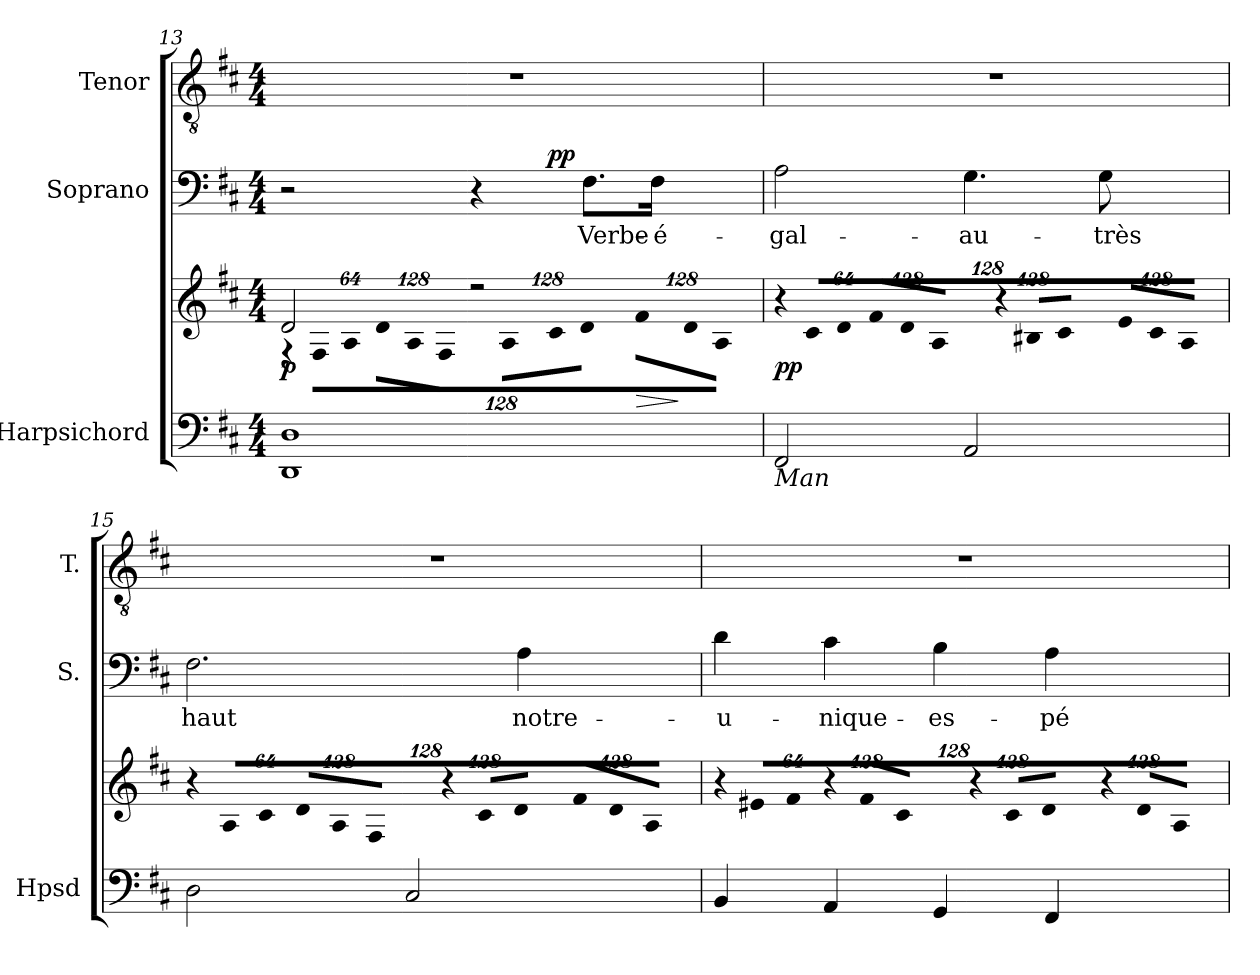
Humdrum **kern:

**kern	**kern	**dynam	**kern	**text	**dynam	**kern
*part3	*part3	*part3	*part2	*part2	*part2	*part1
*staff4	*staff3	*staff3/4	*staff2	*staff2	*staff2	*staff1
*I"Harpsichord	*	*	*I"Soprano	*	*	*I"Tenor
*I'Hpsd	*	*	*I'S.	*	*	*I'T.
!!LO:LB:g=z
*clefF4	*clefG2	*	*clefF4	*	*	*clefGv2
*	*	*	*	*	*	*ITrd7c12
*k[f#c#]	*k[f#c#]	*	*k[f#c#]	*	*	*k[f#c#]
*D:	*D:	*	*D:	*	*	*D:
*M4/4	*M4/4	*	*M4/4	*	*	*M4/4
=13	=13	=13	=13	=13	=13	=13
*	*^	*	*	*	*	*
*	*	*Xbrackettup	*	*	*	*	*
!	!	!LO:N:vis=8	!	!	!	!	!
*	*	*	*	*^	*	*	*
1DDi 1Di	2di/	1024%85r	p	2r	2ryy	.	.	1r
!	!	!LO:N:vis=8	!	!	!	!	!	!
.	.	1024%85F#i\L	.	.	.	.	.	.
!	!	!LO:N:vis=8	!	!	!	!	!	!
.	.	512%43Ai\J	.	.	.	.	.	.
!	!	!LO:N:vis=8	!	!	!	!	!	!
.	.	1024%85di\L	.	.	.	.	.	.
!	!	!LO:N:vis=8	!	!	!	!	!	!
.	.	1024%85Ai\	.	.	.	.	.	.
!	!	!LO:N:vis=8	!	!	!	!	!	!
.	.	512%43F#i\J	.	.	.	.	.	.
!	!	!LO:N:vis=8	!	!	!	!	!	!
.	2r	1024%85Ai\L	.	4r	8ryy	.	.	.
!	!	!LO:N:vis=8	!	!	!	!	!	!
.	.	1024%85c#i\	.	.	.	.	.	.
.	.	.	.	.	32ryy	.	.	.
.	.	.	.	.	128ryy	.	.	.
.	.	.	.	.	4ryy	.	pp	.
!	!	!LO:N:vis=8	!	!	!	!	!	!
.	.	512%43di\J	.	.	.	.	.	.
!	!	!LO:N:vis=8	!	!	!	!	!	!
!	!	!	!	!	!	!LO:LY:b:color=#000000	!	!
.	.	1024%85f#i\L	.	8.F#i\L	.	Verbe-	.	.
!	!	!LO:N:vis=8	!	!	!	!	!	!
.	.	1024%85di\	.	.	.	.	.	.
.	.	.	.	.	16ryy	.	.	.
!	!	!LO:N:vis=8	!LO:HP:b	!	!	!	!	!
.	.	512%43Ai\J	>	.	.	.	.	.
!	!	!	!	!	!	!LO:LY:b:color=#000000	!	!
.	.	.	.	16F#i\Jk	.	-é-	.	.
.	.	.	.	.	64.ryy	.	.	.
*	*v	*v	*	*	*	*	*	*
.	.	]	.	.	.	.	.
=14	=14	=14	=14	=14	=14	=14	=14
!	!LO:N:vis=8	!	!	!	!	!	!
*	*	*	*v	*v	*	*	*
*	*	*	*^	*	*	*
!LO:TX:b:i:t=Man	!	!	!	!	!	!	!
!	!	!	!	!	!LO:LY:b:color=#000000	!	!
*	*	*	*v	*v	*	*	*
2FF#i/	1024%85r	pp	2Ai\	-gal-	.	1r
!	!LO:N:vis=8	!	!	!	!	!
.	1024%85c#i/L	.	.	.	.	.
!	!LO:N:vis=8	!	!	!	!	!
.	512%43di/J	.	.	.	.	.
!	!LO:N:vis=8	!	!	!	!	!
.	1024%85f#i/L	.	.	.	.	.
!	!LO:N:vis=8	!	!	!	!	!
.	1024%85di/	.	.	.	.	.
!	!LO:N:vis=8	!	!	!	!	!
.	512%43Ai/J	.	.	.	.	.
!	!LO:N:vis=8	!	!	!	!	!
!	!	!	!	!LO:LY:b:color=#000000	!	!
2AAi/	1024%85r	.	4.Gi\	-au-	.	.
!	!LO:N:vis=8	!	!	!	!	!
.	1024%85B#Xi/L	.	.	.	.	.
!	!LO:N:vis=8	!	!	!	!	!
.	512%43c#i/J	.	.	.	.	.
!	!LO:N:vis=8	!	!	!	!	!
.	1024%85ei/L	.	.	.	.	.
!	!LO:N:vis=8	!	!	!	!	!
.	1024%85c#i/	.	.	.	.	.
!	!	!	!	!LO:LY:b:color=#000000	!	!
.	.	.	8Gi\	-très	.	.
!	!LO:N:vis=8	!	!	!	!	!
.	512%43Ai/J	.	.	.	.	.
=15	=15	=15	=15	=15	=15	=15
!	!LO:N:vis=8	!	!	!	!	!
!	!	!	!	!LO:LY:b:color=#000000	!	!
2Di\	1024%85r	.	2.F#i\	haut	.	1r
!	!LO:N:vis=8	!	!	!	!	!
.	1024%85Ai/L	.	.	.	.	.
!	!LO:N:vis=8	!	!	!	!	!
.	512%43c#i/J	.	.	.	.	.
!	!LO:N:vis=8	!	!	!	!	!
.	1024%85di/L	.	.	.	.	.
!	!LO:N:vis=8	!	!	!	!	!
.	1024%85Ai/	.	.	.	.	.
!	!LO:N:vis=8	!	!	!	!	!
.	512%43F#i/J	.	.	.	.	.
!	!LO:N:vis=8	!	!	!	!	!
2C#i/	1024%85r	.	.	.	.	.
!	!LO:N:vis=8	!	!	!	!	!
.	1024%85c#i/L	.	.	.	.	.
!	!LO:N:vis=8	!	!	!	!	!
.	512%43di/J	.	.	.	.	.
!	!LO:N:vis=8	!	!	!	!	!
!	!	!	!	!LO:LY:b:color=#000000	!	!
.	1024%85f#i/L	.	4Ai\	notre-	.	.
!	!LO:N:vis=8	!	!	!	!	!
.	1024%85di/	.	.	.	.	.
!	!LO:N:vis=8	!	!	!	!	!
.	512%43Ai/J	.	.	.	.	.
=16	=16	=16	=16	=16	=16	=16
!	!LO:N:vis=8	!	!	!	!	!
!	!	!	!	!LO:LY:b:color=#000000	!	!
4BBi/	1024%85r	.	4di\	-u-	.	1r
!	!LO:N:vis=8	!	!	!	!	!
.	1024%85e#Xi/L	.	.	.	.	.
!	!LO:N:vis=8	!	!	!	!	!
.	512%43f#i/J	.	.	.	.	.
!	!LO:N:vis=8	!	!	!	!	!
!	!	!	!	!LO:LY:b:color=#000000	!	!
4AAi/	1024%85r	.	4c#i\	-nique-	.	.
!	!LO:N:vis=8	!	!	!	!	!
.	1024%85f#i/L	.	.	.	.	.
!	!LO:N:vis=8	!	!	!	!	!
.	512%43c#i/J	.	.	.	.	.
!	!LO:N:vis=8	!	!	!	!	!
!	!	!	!	!LO:LY:b:color=#000000	!	!
4GGi/	1024%85r	.	4Bi\	-es-	.	.
!	!LO:N:vis=8	!	!	!	!	!
.	1024%85c#i/L	.	.	.	.	.
!	!LO:N:vis=8	!	!	!	!	!
.	512%43di/J	.	.	.	.	.
!	!LO:N:vis=8	!	!	!	!	!
!	!	!	!	!LO:LY:b:color=#000000	!	!
4FF#i/	1024%85r	.	4Ai\	-pé-	.	.
!	!LO:N:vis=8	!	!	!	!	!
.	1024%85di/L	.	.	.	.	.
!	!LO:N:vis=8	!	!	!	!	!
.	512%43Ai/J	.	.	.	.	.
=	=	=	=	=	=	=
*-	*-	*-	*-	*-	*-	*-
